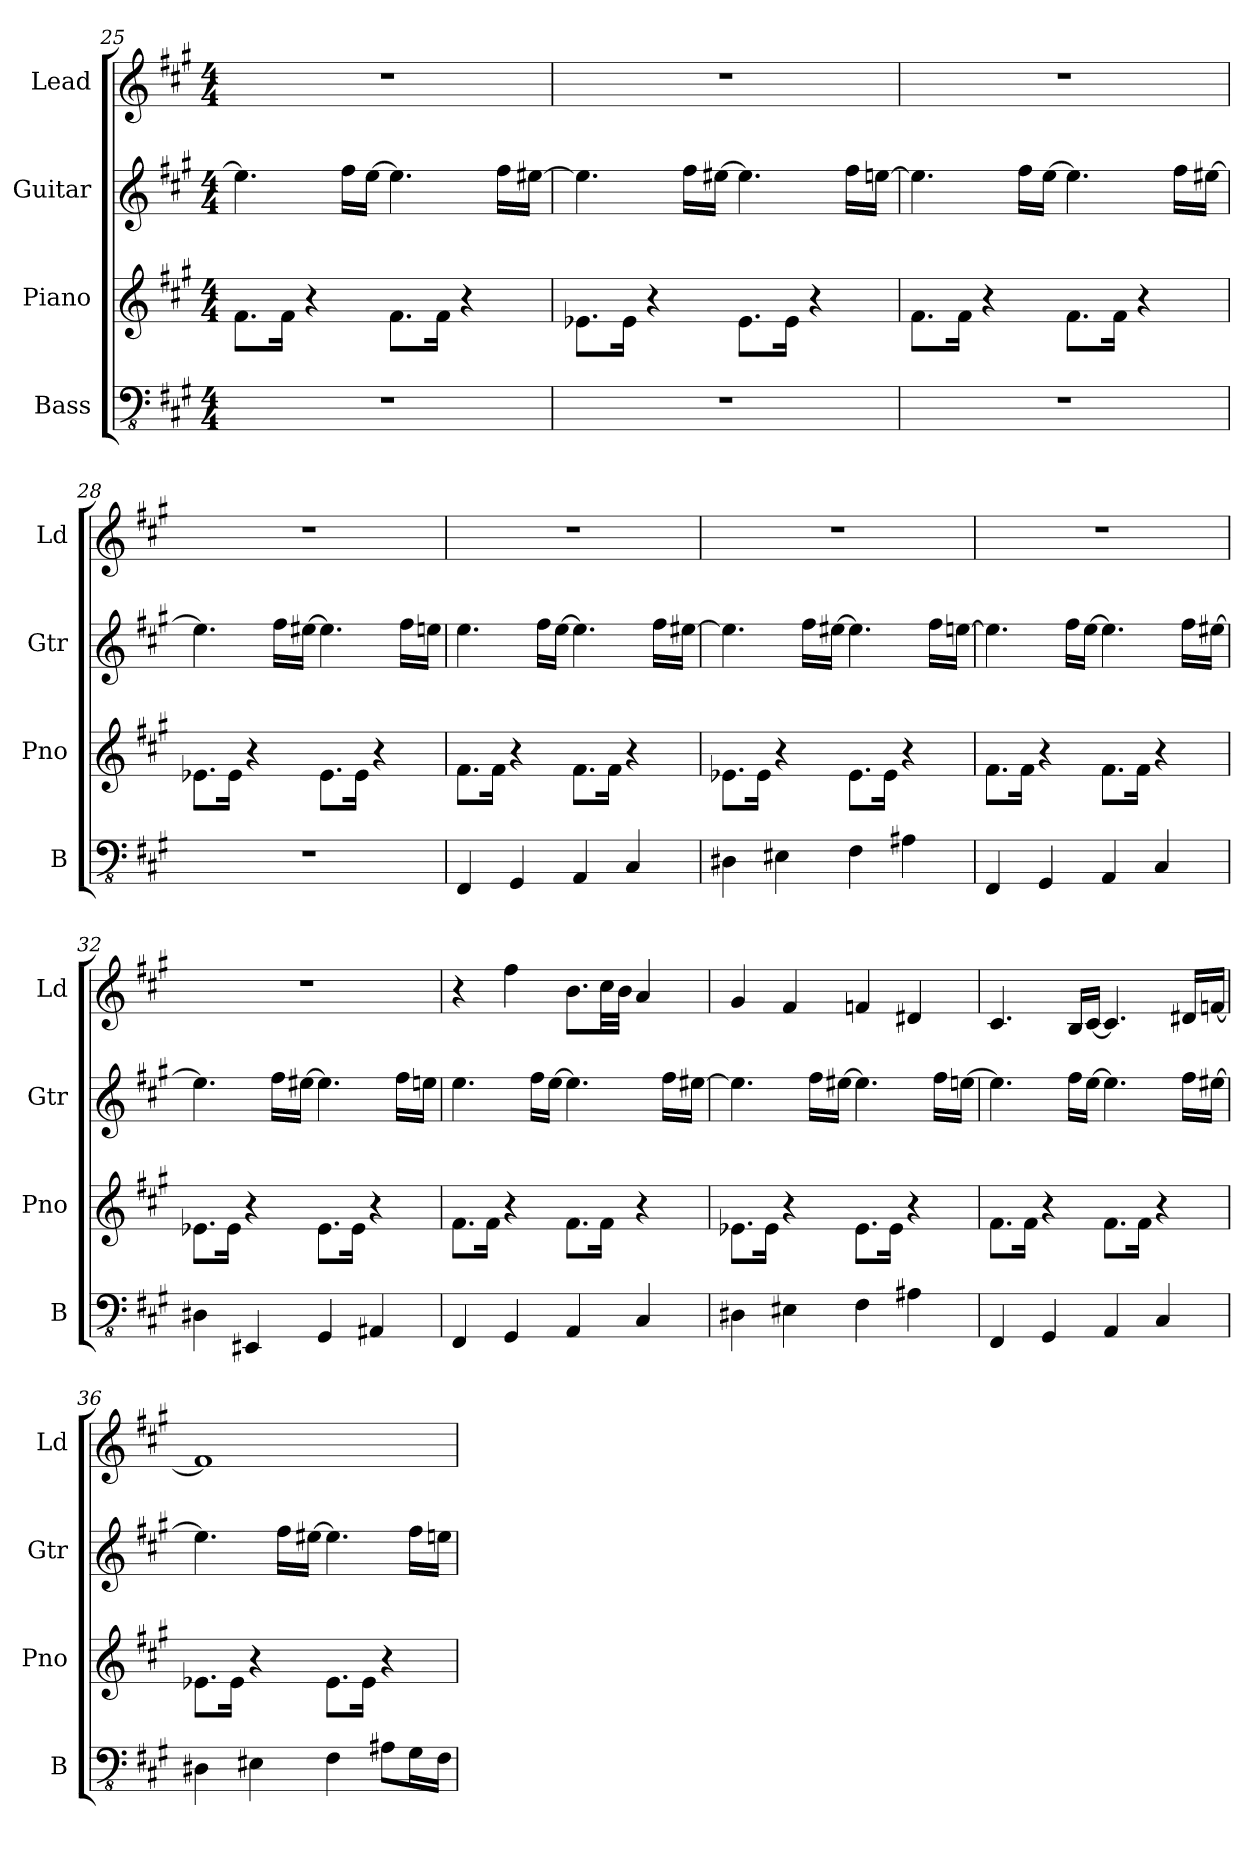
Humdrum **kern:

**kern	**kern	**kern	**kern
*part4	*part3	*part2	*part1
*staff4	*staff3	*staff2	*staff1
*I"Bass	*I"Piano	*I"Guitar	*I"Lead
*I'B	*I'Pno	*I'Gtr	*I'Ld
!!LO:LB:g=z
*clefFv4	*clefG2	*clefG2	*clefG2
*k[f#c#g#]	*k[f#c#g#]	*k[f#c#g#]	*k[f#c#g#]
*A:	*A:	*A:	*A:
*M4/4	*M4/4	*M4/4	*M4/4
=25	=25	=25	=25
1r	8.f#\L	4.ee\]	1r
.	16f#\Jk	.	.
.	4r	.	.
.	.	16ff#\LL	.
.	.	[16ee\JJ	.
.	8.f#\L	4.ee\]	.
.	16f#\Jk	.	.
.	4r	.	.
.	.	16ff#\LL	.
.	.	[16ee#X\JJ	.
=26	=26	=26	=26
1r	8.e-X\L	4.ee#\]	1r
.	16e-\Jk	.	.
.	4r	.	.
.	.	16ff#\LL	.
.	.	[16ee#X\JJ	.
.	8.e-\L	4.ee#\]	.
.	16e-\Jk	.	.
.	4r	.	.
.	.	16ff#\LL	.
.	.	[16een\JJ	.
=27	=27	=27	=27
1r	8.f#\L	4.ee\]	1r
.	16f#\Jk	.	.
.	4r	.	.
.	.	16ff#\LL	.
.	.	[16ee\JJ	.
.	8.f#\L	4.ee\]	.
.	16f#\Jk	.	.
.	4r	.	.
.	.	16ff#\LL	.
.	.	[16ee#X\JJ	.
!!LO:LB:g=z
=28	=28	=28	=28
1r	8.e-X\L	4.ee#\]	1r
.	16e-\Jk	.	.
.	4r	.	.
.	.	16ff#\LL	.
.	.	[16ee#X\JJ	.
.	8.e-\L	4.ee#\]	.
.	16e-\Jk	.	.
.	4r	.	.
.	.	16ff#\LL	.
.	.	16een\JJ	.
!!LO:PB:g=z
=29	=29	=29	=29
4FFF#/	8.f#\L	4.ee\	1r
.	16f#\Jk	.	.
4GGG#/	4r	.	.
.	.	16ff#\LL	.
.	.	[16ee\JJ	.
4AAA/	8.f#\L	4.ee\]	.
.	16f#\Jk	.	.
4CC#/	4r	.	.
.	.	16ff#\LL	.
.	.	[16ee#X\JJ	.
=30	=30	=30	=30
4DD#X\	8.e-X\L	4.ee#\]	1r
.	16e-\Jk	.	.
4EE#X\	4r	.	.
.	.	16ff#\LL	.
.	.	[16ee#X\JJ	.
4FF#\	8.e-\L	4.ee#\]	.
.	16e-\Jk	.	.
4AA#X\	4r	.	.
.	.	16ff#\LL	.
.	.	[16een\JJ	.
=31	=31	=31	=31
4FFF#/	8.f#\L	4.ee\]	1r
.	16f#\Jk	.	.
4GGG#/	4r	.	.
.	.	16ff#\LL	.
.	.	[16ee\JJ	.
4AAA/	8.f#\L	4.ee\]	.
.	16f#\Jk	.	.
4CC#/	4r	.	.
.	.	16ff#\LL	.
.	.	[16ee#X\JJ	.
!!LO:LB:g=z
=32	=32	=32	=32
4DD#X\	8.e-X\L	4.ee#\]	1r
.	16e-\Jk	.	.
4EEE#X/	4r	.	.
.	.	16ff#\LL	.
.	.	[16ee#X\JJ	.
4GGG#/	8.e-\L	4.ee#\]	.
.	16e-\Jk	.	.
4AAA#X/	4r	.	.
.	.	16ff#\LL	.
.	.	16een\JJ	.
!!LO:LB:g=z
=33	=33	=33	=33
4FFF#/	8.f#\L	4.ee\	4r
.	16f#\Jk	.	.
4GGG#/	4r	.	4ff#\
.	.	16ff#\LL	.
.	.	[16ee\JJ	.
4AAA/	8.f#\L	4.ee\]	8.b\L
.	16f#\Jk	.	32cc#\LL
.	.	.	32b\JJJ
4CC#/	4r	.	4a/
.	.	16ff#\LL	.
.	.	[16ee#X\JJ	.
=34	=34	=34	=34
4DD#X\	8.e-X\L	4.ee#\]	4g#/
.	16e-\Jk	.	.
4EE#X\	4r	.	4f#/
.	.	16ff#\LL	.
.	.	[16ee#X\JJ	.
4FF#\	8.e-\L	4.ee#\]	4fn/
.	16e-\Jk	.	.
4AA#X\	4r	.	4d#X/
.	.	16ff#\LL	.
.	.	[16een\JJ	.
=35	=35	=35	=35
4FFF#/	8.f#\L	4.ee\]	4.c#/
.	16f#\Jk	.	.
4GGG#/	4r	.	.
.	.	16ff#\LL	16B/LL
.	.	[16ee\JJ	[16c#/JJ
4AAA/	8.f#\L	4.ee\]	4.c#/]
.	16f#\Jk	.	.
4CC#/	4r	.	.
.	.	16ff#\LL	16d#X/LL
.	.	[16ee#X\JJ	[16fn/JJ
!!LO:PB:g=z
=36	=36	=36	=36
4DD#X\	8.e-X\L	4.ee#\]	1f]
.	16e-\Jk	.	.
4EE#X\	4r	.	.
.	.	16ff#\LL	.
.	.	[16ee#X\JJ	.
4FF#\	8.e-\L	4.ee#\]	.
.	16e-\Jk	.	.
8AA#X\L	4r	.	.
16GG#\L	.	16ff#\LL	.
16FF#\JJ	.	16een\JJ	.
=	=	=	=
*-	*-	*-	*-
